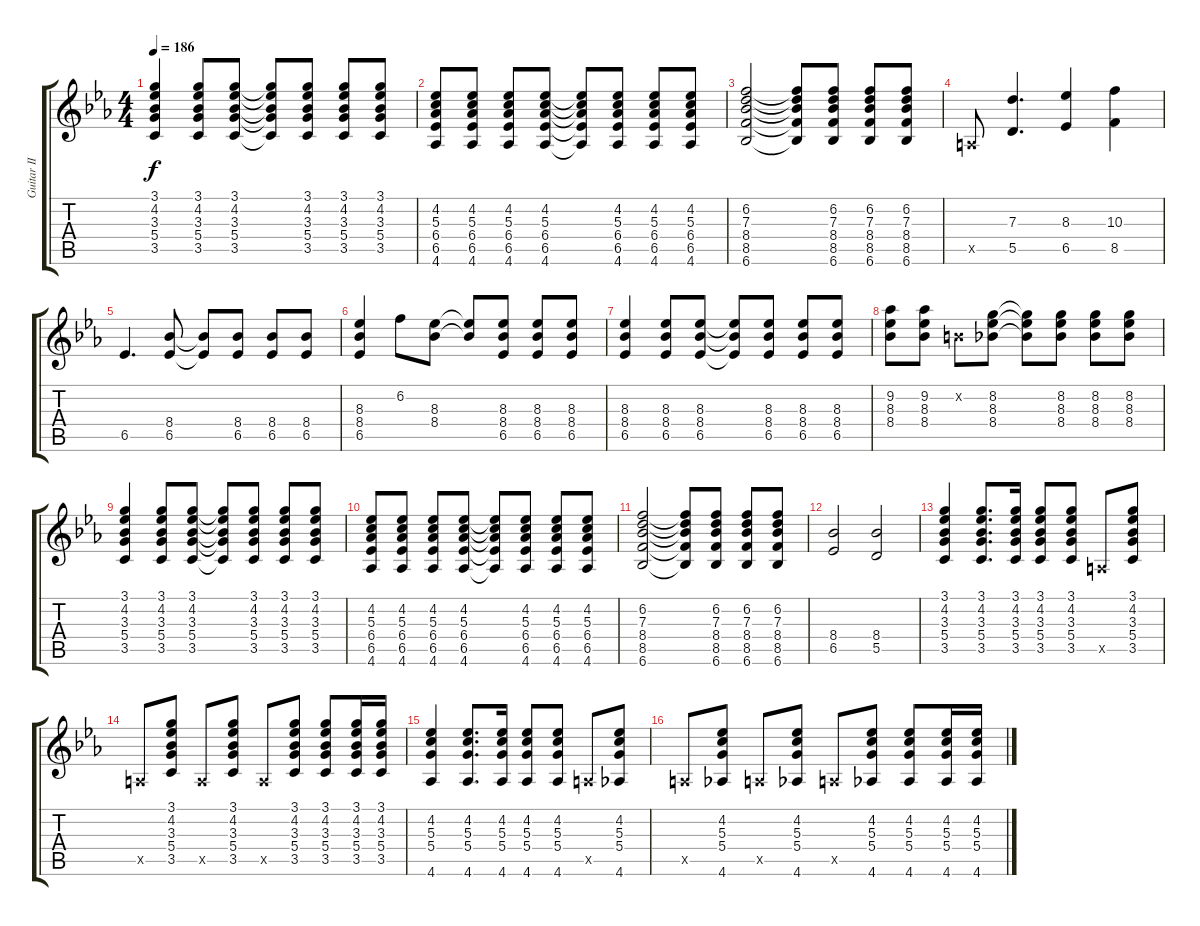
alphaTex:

\track ("Guitar Ⅱ" "Guitar Ⅱ") {instrument overdrivenguitar}
\staff {score tabs}
\tuning (E4 B3 G3 D3 A2 E2) {hide}
\ts (4 4)
\tempo 186
\clef g2
\ks eb
(3.1 4.2 3.3 5.4 3.5).4{dy f} (3.1 4.2 3.3 5.4 3.5).8 (3.1 4.2 3.3 5.4 3.5).8 (3.1{t} 4.2{t} 3.3{t} 5.4{t} 3.5{t}).8 (3.1 4.2 3.3 5.4 3.5).8 (3.1 4.2 3.3 5.4 3.5).8 (3.1 4.2 3.3 5.4 3.5).8 |
(4.2 5.3 6.4 6.5 4.6).8 (4.2 5.3 6.4 6.5 4.6).8 (4.2 5.3 6.4 6.5 4.6).8 (4.2 5.3 6.4 6.5 4.6).8 (4.2{t} 5.3{t} 6.4{t} 6.5{t} 4.6{t}).8 (4.2 5.3 6.4 6.5 4.6).8 (4.2 5.3 6.4 6.5 4.6).8 (4.2 5.3 6.4 6.5 4.6).8 |
(6.2 7.3 8.4 8.5 6.6).2 (6.2{t} 7.3{t} 8.4{t} 8.5{t} 6.6{t}).8 (6.2 7.3 8.4 8.5 6.6).8 (6.2 7.3 8.4 8.5 6.6).8 (6.2 7.3 8.4 8.5 6.6).8 |
0.5{x}.8 (7.3 5.5).4{d} (8.3 6.5).4 (10.3 8.5).4 |
6.5.4{d} (8.4 6.5).8 (8.4{t} 6.5{t}).8 (8.4 6.5).8 (8.4 6.5).8 (8.4 6.5).8 |
(8.3 8.4 6.5).4 6.2.8 (8.3 8.4).8 (8.3{t} 8.4{t}).8 (8.3 8.4 6.5).8 (8.3 8.4 6.5).8 (8.3 8.4 6.5).8 |
(8.3 8.4 6.5).4 (8.3 8.4 6.5).8 (8.3 8.4 6.5).8 (8.3{t} 8.4{t} 6.5{t}).8 (8.3 8.4 6.5).8 (8.3 8.4 6.5).8 (8.3 8.4 6.5).8 |
(9.2 8.3 8.4).8 (9.2 8.3 8.4).8 0.2{x}.8 (8.2 8.3 8.4).8 (8.2{t} 8.3{t} 8.4{t}).8 (8.2 8.3 8.4).8 (8.2 8.3 8.4).8 (8.2 8.3 8.4).8 |
(3.1 4.2 3.3 5.4 3.5).4 (3.1 4.2 3.3 5.4 3.5).8 (3.1 4.2 3.3 5.4 3.5).8 (3.1{t} 4.2{t} 3.3{t} 5.4{t} 3.5{t}).8 (3.1 4.2 3.3 5.4 3.5).8 (3.1 4.2 3.3 5.4 3.5).8 (3.1 4.2 3.3 5.4 3.5).8 |
(4.2 5.3 6.4 6.5 4.6).8 (4.2 5.3 6.4 6.5 4.6).8 (4.2 5.3 6.4 6.5 4.6).8 (4.2 5.3 6.4 6.5 4.6).8 (4.2{t} 5.3{t} 6.4{t} 6.5{t} 4.6{t}).8 (4.2 5.3 6.4 6.5 4.6).8 (4.2 5.3 6.4 6.5 4.6).8 (4.2 5.3 6.4 6.5 4.6).8 |
(6.2 7.3 8.4 8.5 6.6).2 (6.2{t} 7.3{t} 8.4{t} 8.5{t} 6.6{t}).8 (6.2 7.3 8.4 8.5 6.6).8 (6.2 7.3 8.4 8.5 6.6).8 (6.2 7.3 8.4 8.5 6.6).8 |
(8.4 6.5).2 (8.4 5.5).2 |
(3.1 4.2 3.3 5.4 3.5).4 (3.1 4.2 3.3 5.4 3.5).8{d} (3.1 4.2 3.3 5.4 3.5).16 (3.1 4.2 3.3 5.4 3.5).8 (3.1 4.2 3.3 5.4 3.5).8 0.5{x}.8 (3.1 4.2 3.3 5.4 3.5).8 |
0.5{x}.8 (3.1 4.2 3.3 5.4 3.5).8 0.5{x}.8 (3.1 4.2 3.3 5.4 3.5).8 0.5{x}.8 (3.1 4.2 3.3 5.4 3.5).8 (3.1 4.2 3.3 5.4 3.5).8 (3.1 4.2 3.3 5.4 3.5).16 (3.1 4.2 3.3 5.4 3.5).16 |
(4.2 5.3 5.4 4.6).4 (4.2 5.3 5.4 4.6).8{d} (4.2 5.3 5.4 4.6).16 (4.2 5.3 5.4 4.6).8 (4.2 5.3 5.4 4.6).8 0.5{x}.8 (4.2 5.3 5.4 4.6).8 |
0.5{x}.8 (4.2 5.3 5.4 4.6).8 0.5{x}.8 (4.2 5.3 5.4 4.6).8 0.5{x}.8 (4.2 5.3 5.4 4.6).8 (4.2 5.3 5.4 4.6).8 (4.2 5.3 5.4 4.6).16 (4.2 5.3 5.4 4.6).16
